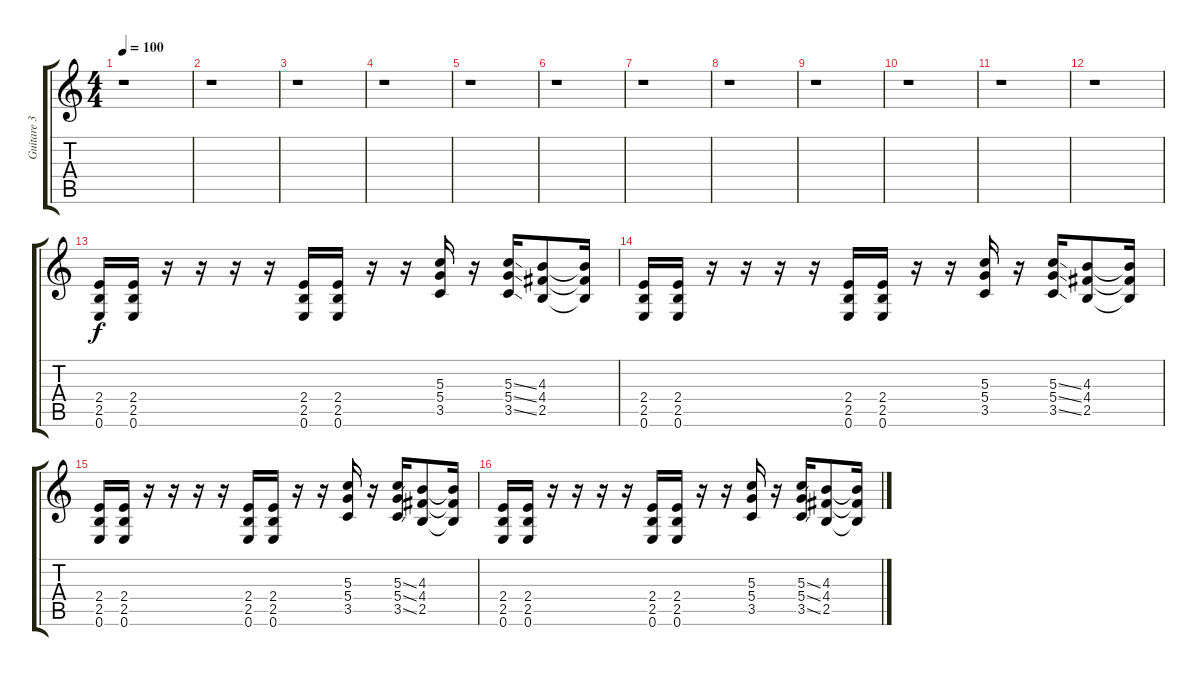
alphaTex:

\track ("Guitare 3" "Guitare 3") {instrument overdrivenguitar}
\staff {score tabs}
\tuning (E4 B3 G3 D3 A2 E2) {hide}
\ts (4 4)
\tempo 100
\clef g2
\ks c
r.1{dy f instrument overdrivenguitar} |
r.1 |
r.1 |
r.1 |
r.1 |
r.1 |
r.1 |
r.1 |
r.1 |
r.1 |
r.1 |
r.1 |
(2.4 2.5 0.6).16 (2.4 2.5 0.6).16 r.16 r.16 r.16 r.16 (2.4 2.5 0.6).16 (2.4 2.5 0.6).16 r.16 r.16 (5.3 5.4 3.5).16 r.16 (5.3{ss} 5.4{ss} 3.5{ss}).16 (4.3 4.4 2.5).8 (4.3{t} 4.4{t} 2.5{t}).16 |
(2.4 2.5 0.6).16 (2.4 2.5 0.6).16 r.16 r.16 r.16 r.16 (2.4 2.5 0.6).16 (2.4 2.5 0.6).16 r.16 r.16 (5.3 5.4 3.5).16 r.16 (5.3{ss} 5.4{ss} 3.5{ss}).16 (4.3 4.4 2.5).8 (4.3{t} 4.4{t} 2.5{t}).16 |
(2.4 2.5 0.6).16 (2.4 2.5 0.6).16 r.16 r.16 r.16 r.16 (2.4 2.5 0.6).16 (2.4 2.5 0.6).16 r.16 r.16 (5.3 5.4 3.5).16 r.16 (5.3{ss} 5.4{ss} 3.5{ss}).16 (4.3 4.4 2.5).8 (4.3{t} 4.4{t} 2.5{t}).16 |
(2.4 2.5 0.6).16 (2.4 2.5 0.6).16 r.16 r.16 r.16 r.16 (2.4 2.5 0.6).16 (2.4 2.5 0.6).16 r.16 r.16 (5.3 5.4 3.5).16 r.16 (5.3{ss} 5.4{ss} 3.5{ss}).16 (4.3 4.4 2.5).8 (4.3{t} 4.4{t} 2.5{t}).16
